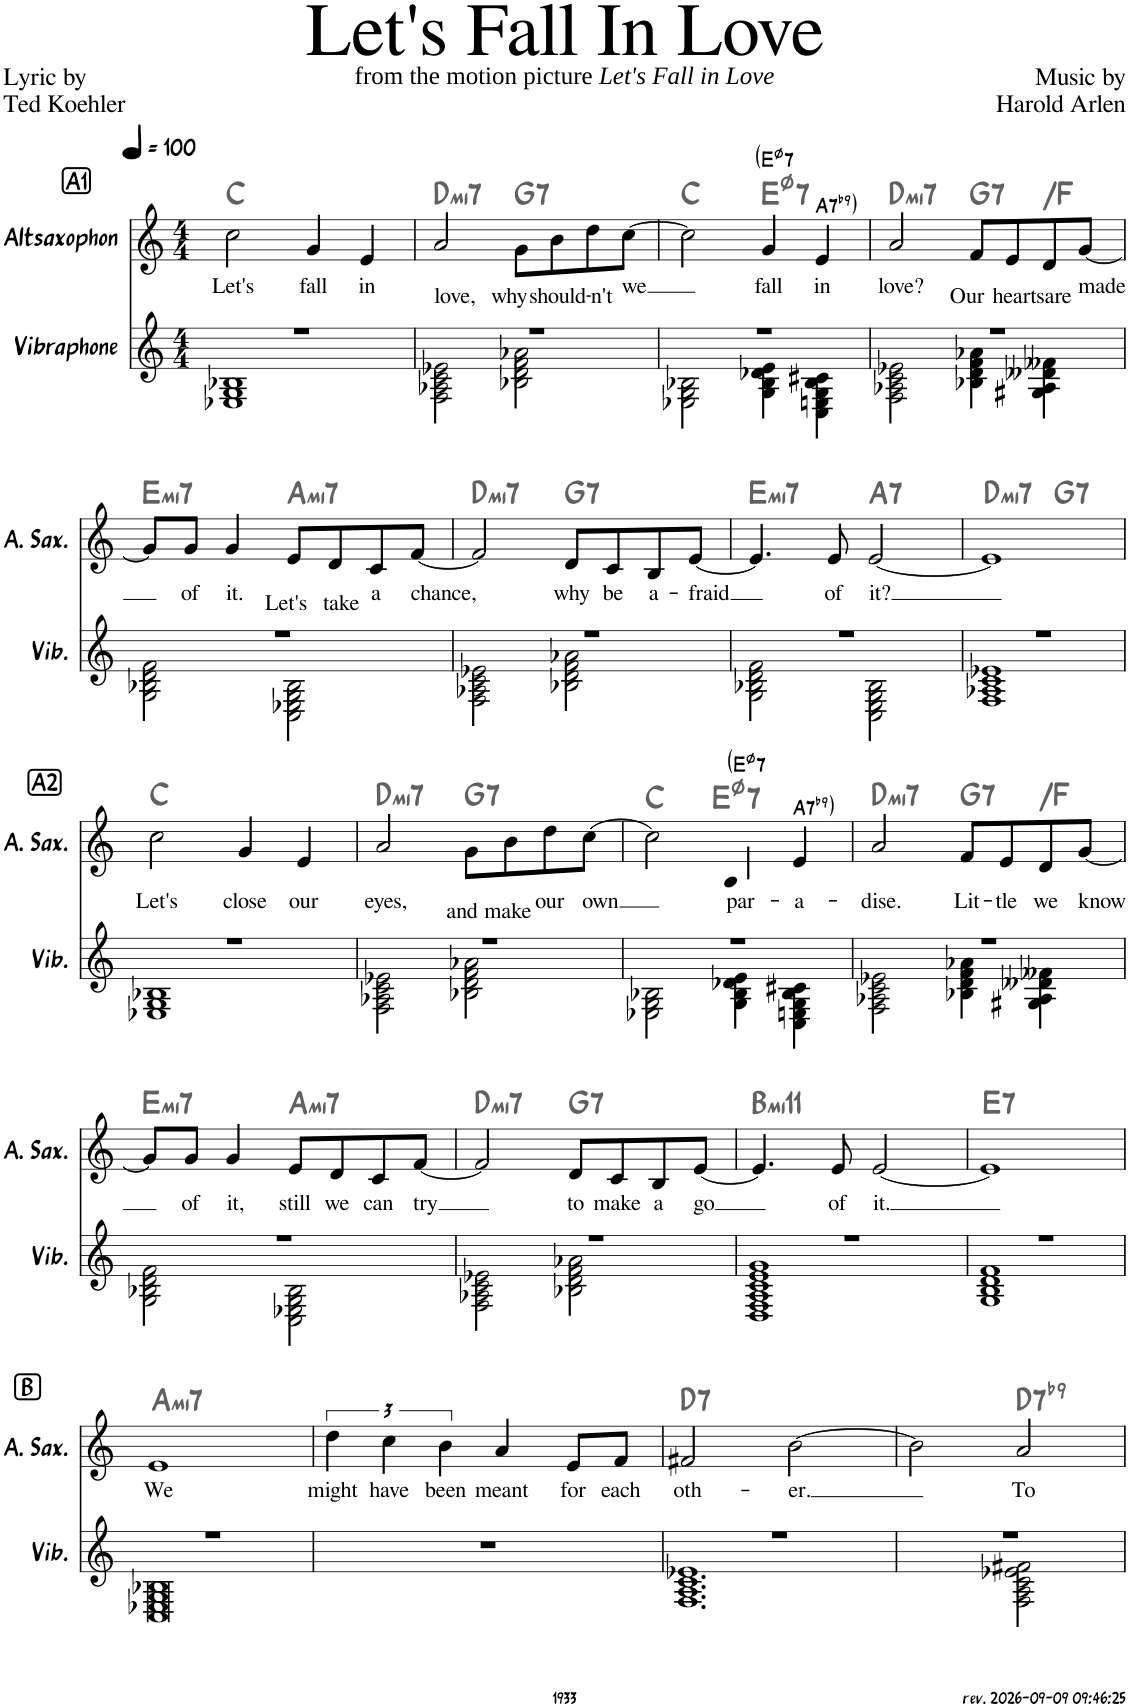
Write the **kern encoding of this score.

**kern	**kern	**text	**harte
*part2	*part1	*part1	*part1
*staff2	*staff1	*staff1	*
*I"Vibraphone	*I"Altsaxophon	*	*
*I'Vib.	*I'A. Sax.	*	*
*clefG2	*clefG2	*	*
*	*Trd5c9	*	*
*k[]	*k[]	*	*
*M4/4	*M4/4	*	*
*MM100	*MM100	*	*
!!LO:REH:place=s1:a:rj:fs=12:t=A1
=1	=1	=1	=1
*^	*	*	*
!	!	!	!LO:LY:b	!
1r	2E-X 2G 2B-X	2cc\	Let's	C:maj
!	!	!	!LO:LY:b	!
.	2ryy	4g/	fall	.
!	!	!	!LO:LY:b	!
.	.	4e/	in	.
=2	=2	=2	=2	=2
!	!	!	!LO:LY:b	!LO:H:kt=mi7
1r	2F\ 2A-X\ 2c\ 2e-X\	2a/	love,	D:min7
!	!	!	!LO:LY:b	!LO:H:kt=7
.	8B-X\ 8d\ 8f\ 8a-X\	8g\L	why	G:7
!	!	!	!LO:LY:b	!
.	4.ryy	8b\	should-	.
!	!	!	!LO:LY:b	!
.	.	8dd\	-n't	.
!	!	!	!LO:LY:b	!
.	.	[8cc\J	we	.
=3	=3	=3	=3	=3
1r	2E-X\ 2G\ 2B-X\	2cc\]	.	C:maj
!	!	!	!LO:LY:b	!LO:H:n=1:kt=7
!	!	!	!	!LO:H:n=2:kt=7
.	4G\ 4B-\ 4d-X\ 4e\	4g/	fall	E:hdim7 E:hdim7
!	!	!	!LO:LY:b	!LO:H:kt=7
.	4C\ 4En\ 4G\ 4B-\ 4c#X\	4e/	in	A:7(b9)
=4	=4	=4	=4	=4
!	!	!	!LO:LY:b	!LO:H:kt=mi7
1r	2F\ 2A-X\ 2c\ 2e-X\	2a/	love?	D:min7
!	!	!	!LO:LY:b	!LO:H:kt=7
.	8B-X\ 8d\ 8f\ 8a-X\	8f/L	Our	G:7
!	!	!	!LO:LY:b	!
.	8ryy	8e/	hearts	.
!	!	!	!LO:LY:b	!LO:H:kt=N.C.
.	8G#X\ 8A-\ 8d--X\ 8f--X\	8d/	are	N
!	!	!	!LO:LY:b	!
.	8ryy	[8g/J	made	.
!!LO:LB:g=z
=5	=5	=5	=5	=5
!	!	!	!	!LO:H:kt=mi7
1r	8G\ 8B-X\ 8d\ 8f\	8g/L]	.	E:min7
!	!	!	!LO:LY:b	!
.	4.ryy	8g/J	of	.
!	!	!	!LO:LY:b	!
.	.	4g/	it.	.
!	!	!	!LO:LY:b	!LO:H:kt=mi7
.	8C\ 8E-X\ 8G\ 8B-\	8e/L	Let's	A:min7
!	!	!	!LO:LY:b	!
.	4.ryy	8d/	take	.
!	!	!	!LO:LY:b	!
.	.	8c/	a	.
!	!	!	!LO:LY:b	!
.	.	[8f/J	chance,	.
=6	=6	=6	=6	=6
!	!	!	!	!LO:H:kt=mi7
1r	2F\ 2A-X\ 2c\ 2e-X\	2f/]	.	D:min7
!	!	!	!LO:LY:b	!LO:H:kt=7
.	8B-X\ 8d\ 8f\ 8a-X\	8d/L	why	G:7
!	!	!	!LO:LY:b	!
.	4.ryy	8c/	be	.
!	!	!	!LO:LY:b	!
.	.	8B/	a-	.
!	!	!	!LO:LY:b	!
.	.	[8e/J	-fraid	.
=7	=7	=7	=7	=7
!	!	!	!	!LO:H:kt=mi7
1r	4.G\ 4.B-X\ 4.d\ 4.f\	4.e/]	.	E:min7
!	!	!	!LO:LY:b	!
.	8ryy	8e/	of	.
!	!	!	!LO:LY:b	!LO:H:kt=7
.	2C\ 2E\ 2G\ 2B-\	[2e/	it?	A:7
=8	=8	=8	=8	=8
!	!	!	!	!LO:H:kt=mi7
*	*	*^	*	*
1r	1F 1A-X 1c 1e-X	1e]	2ryy	.	D:min7
!	!	!	!	!	!LO:H:kt=7
.	.	.	2ryy	.	G:7
!!LO:LB:g=z
!!LO:REH:place=s1:a:rj:fs=12:t=A2
=9	=9	=9	=9	=9	=9
!	!	!	!	!LO:LY:b	!
*	*	*v	*v	*	*
1r	2E-X 2G 2B-X	2cc\	Let's	C:maj
!	!	!	!LO:LY:b	!
.	2ryy	4g/	close	.
!	!	!	!LO:LY:b	!
.	.	4e/	our	.
=10	=10	=10	=10	=10
!	!	!	!LO:LY:b	!LO:H:kt=mi7
1r	2F\ 2A-X\ 2c\ 2e-X\	2a/	eyes,	D:min7
!	!	!	!LO:LY:b	!LO:H:kt=7
.	8B-X\ 8d\ 8f\ 8a-X\	8g\L	and	G:7
!	!	!	!LO:LY:b	!
.	4.ryy	8b\	make	.
!	!	!	!LO:LY:b	!
.	.	8dd\	our	.
!	!	!	!LO:LY:b	!
.	.	[8cc\J	own	.
=11	=11	=11	=11	=11
1r	2E-X\ 2G\ 2B-X\	2cc\]	.	C:maj
!	!	!	!LO:LY:b	!LO:H:n=1:kt=7
!	!	!	!	!LO:H:n=2:kt=7
.	4G\ 4B-\ 4d-X\ 4e\	4g/	par-	E:hdim7 E:hdim7
!	!	!	!LO:LY:b	!LO:H:kt=7
.	4C\ 4En\ 4G\ 4B-\ 4c#X\	4e/	-a-	A:7(b9)
=12	=12	=12	=12	=12
!	!	!	!LO:LY:b	!LO:H:kt=mi7
1r	2F\ 2A-X\ 2c\ 2e-X\	2a/	-dise.	D:min7
!	!	!	!LO:LY:b	!LO:H:kt=7
.	8B-X\ 8d\ 8f\ 8a-X\	8f/L	Lit-	G:7
!	!	!	!LO:LY:b	!
.	8ryy	8e/	-tle	.
!	!	!	!LO:LY:b	!LO:H:kt=N.C.
.	8G#X\ 8A-\ 8d--X\ 8f--X\	8d/	we	N
!	!	!	!LO:LY:b	!
.	8ryy	[8g/J	know	.
!!LO:LB:g=z
=13	=13	=13	=13	=13
!	!	!	!	!LO:H:kt=mi7
1r	8G\ 8B-X\ 8d\ 8f\	8g/L]	.	E:min7
!	!	!	!LO:LY:b	!
.	4.ryy	8g/J	of	.
!	!	!	!LO:LY:b	!
.	.	4g/	it,	.
!	!	!	!LO:LY:b	!LO:H:kt=mi7
.	8C\ 8E-X\ 8G\ 8B-\	8e/L	still	A:min7
!	!	!	!LO:LY:b	!
.	4.ryy	8d/	we	.
!	!	!	!LO:LY:b	!
.	.	8c/	can	.
!	!	!	!LO:LY:b	!
.	.	[8f/J	try	.
=14	=14	=14	=14	=14
!	!	!	!	!LO:H:kt=mi7
1r	2F\ 2A-X\ 2c\ 2e-X\	2f/]	.	D:min7
!	!	!	!LO:LY:b	!LO:H:kt=7
.	8B-X\ 8d\ 8f\ 8a-X\	8d/L	to	G:7
!	!	!	!LO:LY:b	!
.	4.ryy	8c/	make	.
!	!	!	!LO:LY:b	!
.	.	8B/	a	.
!	!	!	!LO:LY:b	!
.	.	[8e/J	go	.
=15	=15	=15	=15	=15
!	!	!	!	!LO:H:kt=mi11
1r	4.D 4.F 4.A 4.c 4.e 4.g	4.e/]	.	B:min9(11)
!	!	!	!LO:LY:b	!
.	2ryy	8e/	of	.
!	!	!	!LO:LY:b	!
.	.	[2e/	it.	.
.	8ryy	.	.	.
=16	=16	=16	=16	=16
!	!	!	!	!LO:H:kt=7
1r	1G 1B 1d 1f	1e]	.	E:7
!!LO:LB:g=z
!!LO:REH:place=s1:a:rj:fs=12:t=B
=17	=17	=17	=17	=17
!	!	!	!LO:LY:b	!LO:H:kt=mi7
1r	1C 1E-X 1G 1B-X	1e	We	A:min7
=18	=18	=18	=18	=18
!	!	!	!LO:LY:b	!
*v	*v	*	*	*
1r	6dd\	might	.
!	!	!LO:LY:b	!
.	6cc\	have	.
!	!	!LO:LY:b	!
.	6b\	been	.
!	!	!LO:LY:b	!
.	4a/	meant	.
!	!	!LO:LY:b	!
.	8e/L	for	.
!	!	!LO:LY:b	!
.	8f/J	each	.
=19	=19	=19	=19
*^	*	*	*
!	!LO:N:vis=2.	!	!LO:LY:b	!LO:H:kt=7
1r	2F 2A 2c 2e-X	2f#X/	oth-	D:7
!	!	!	!LO:LY:b	!
.	2ryy	[2b\	-er.	.
=20	=20	=20	=20	=20
1r	2ryy	2b\]	.	.
!	!	!	!LO:LY:b	!LO:H:kt=7
.	2F\ 2A\ 2c\ 2e-X\ 2f#X\	2a/	To	D:7(b9)
*v	*v	*	*	*
=	=	=	=
*-	*-	*-	*-
